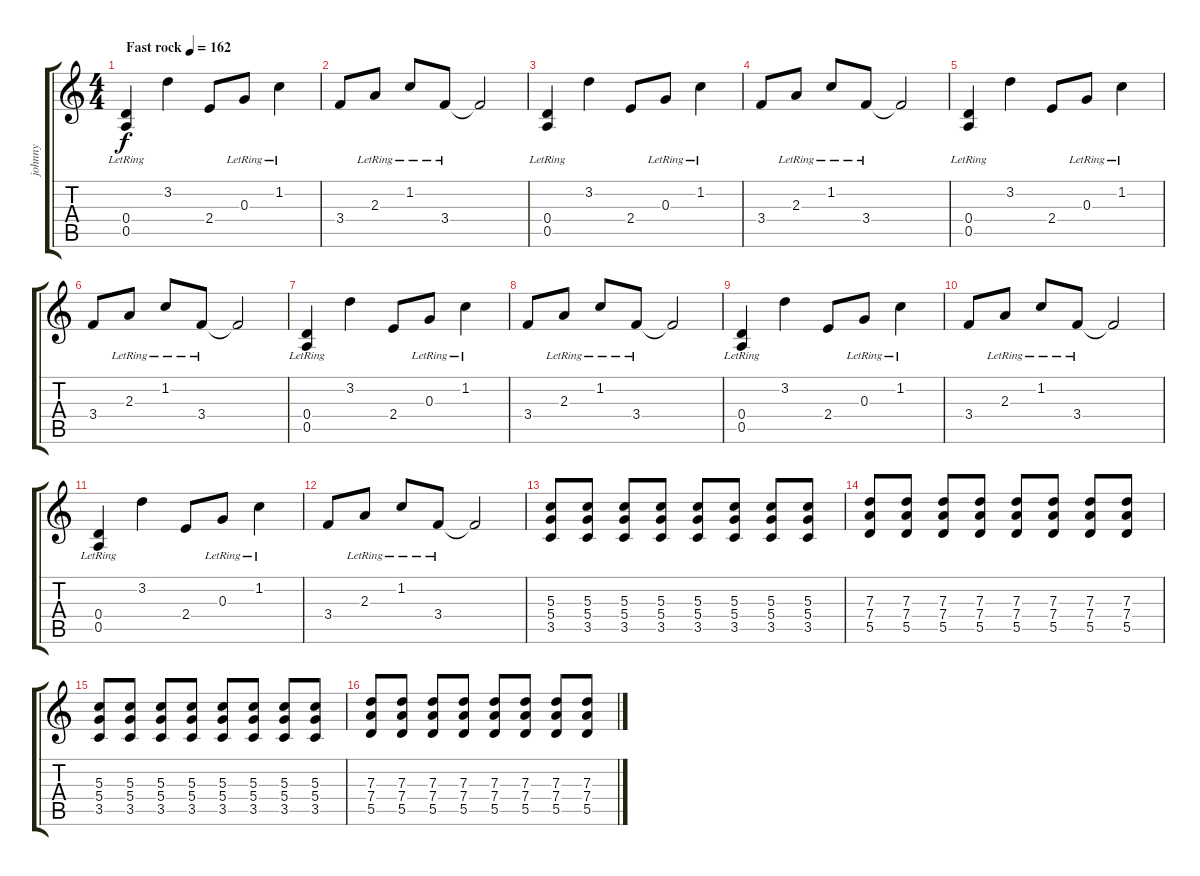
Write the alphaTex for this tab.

\track ("johnny" "johnny") {instrument distortionguitar}
\staff {score tabs}
\tuning (E4 B3 G3 D3 A2 E2) {hide}
\ts (4 4)
\tempo (162 "Fast rock")
\clef g2
\ks c
(0.4{lr} 0.5).4{dy f instrument distortionguitar} 3.2.4 2.4.8 0.3{lr}.8 1.2{lr}.4 |
3.4.8 2.3{lr}.8 1.2{lr}.8 3.4{lr}.8 3.4{t}.2 |
(0.4{lr} 0.5).4 3.2.4 2.4.8 0.3{lr}.8 1.2{lr}.4 |
3.4.8 2.3{lr}.8 1.2{lr}.8 3.4{lr}.8 3.4{t}.2 |
(0.4{lr} 0.5).4 3.2.4 2.4.8 0.3{lr}.8 1.2{lr}.4 |
3.4.8 2.3{lr}.8 1.2{lr}.8 3.4{lr}.8 3.4{t}.2 |
(0.4{lr} 0.5).4 3.2.4 2.4.8 0.3{lr}.8 1.2{lr}.4 |
3.4.8 2.3{lr}.8 1.2{lr}.8 3.4{lr}.8 3.4{t}.2 |
(0.4{lr} 0.5).4 3.2.4 2.4.8 0.3{lr}.8 1.2{lr}.4 |
3.4.8 2.3{lr}.8 1.2{lr}.8 3.4{lr}.8 3.4{t}.2 |
(0.4{lr} 0.5).4 3.2.4 2.4.8 0.3{lr}.8 1.2{lr}.4 |
3.4.8 2.3{lr}.8 1.2{lr}.8 3.4{lr}.8 3.4{t}.2 |
(5.3 5.4 3.5).8 (5.3 5.4 3.5).8 (5.3 5.4 3.5).8 (5.3 5.4 3.5).8 (5.3 5.4 3.5).8 (5.3 5.4 3.5).8 (5.3 5.4 3.5).8 (5.3 5.4 3.5).8 |
(7.3 7.4 5.5).8 (7.3 7.4 5.5).8 (7.3 7.4 5.5).8 (7.3 7.4 5.5).8 (7.3 7.4 5.5).8 (7.3 7.4 5.5).8 (7.3 7.4 5.5).8 (7.3 7.4 5.5).8 |
(5.3 5.4 3.5).8 (5.3 5.4 3.5).8 (5.3 5.4 3.5).8 (5.3 5.4 3.5).8 (5.3 5.4 3.5).8 (5.3 5.4 3.5).8 (5.3 5.4 3.5).8 (5.3 5.4 3.5).8 |
(7.3 7.4 5.5).8 (7.3 7.4 5.5).8 (7.3 7.4 5.5).8 (7.3 7.4 5.5).8 (7.3 7.4 5.5).8 (7.3 7.4 5.5).8 (7.3 7.4 5.5).8 (7.3 7.4 5.5).8
